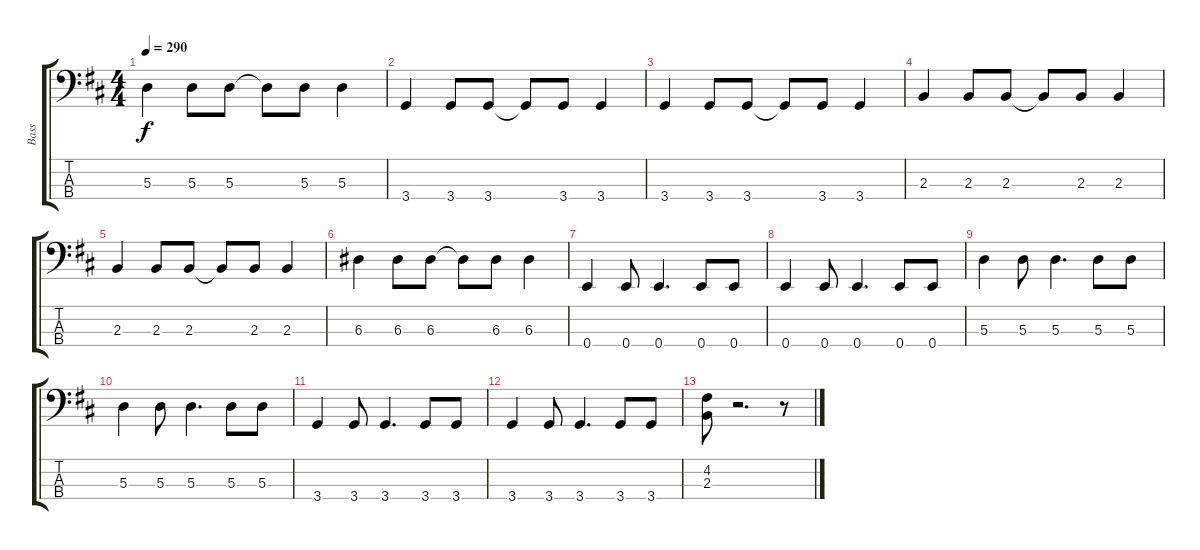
\track ("Bass" "Bass") {instrument electricbassfinger}
\staff {score tabs}
\tuning (G2 D2 A1 E1) {hide}
\ts (4 4)
\tempo 290
\clef f4
\ks d
5.3.4{dy f} 5.3.8 5.3.8 5.3{t}.8 5.3.8 5.3.4 |
3.4.4 3.4.8 3.4.8 3.4{t}.8 3.4.8 3.4.4 |
3.4.4 3.4.8 3.4.8 3.4{t}.8 3.4.8 3.4.4 |
2.3.4 2.3.8 2.3.8 2.3{t}.8 2.3.8 2.3.4 |
2.3.4 2.3.8 2.3.8 2.3{t}.8 2.3.8 2.3.4 |
6.3.4 6.3.8 6.3.8 6.3{t}.8 6.3.8 6.3.4 |
0.4.4 0.4.8 0.4.4{d} 0.4.8 0.4.8 |
0.4.4 0.4.8 0.4.4{d} 0.4.8 0.4.8 |
5.3.4 5.3.8 5.3.4{d} 5.3.8 5.3.8 |
5.3.4 5.3.8 5.3.4{d} 5.3.8 5.3.8 |
3.4.4 3.4.8 3.4.4{d} 3.4.8 3.4.8 |
3.4.4 3.4.8 3.4.4{d} 3.4.8 3.4.8 |
(4.2 2.3).8 r.2{d} r.8
